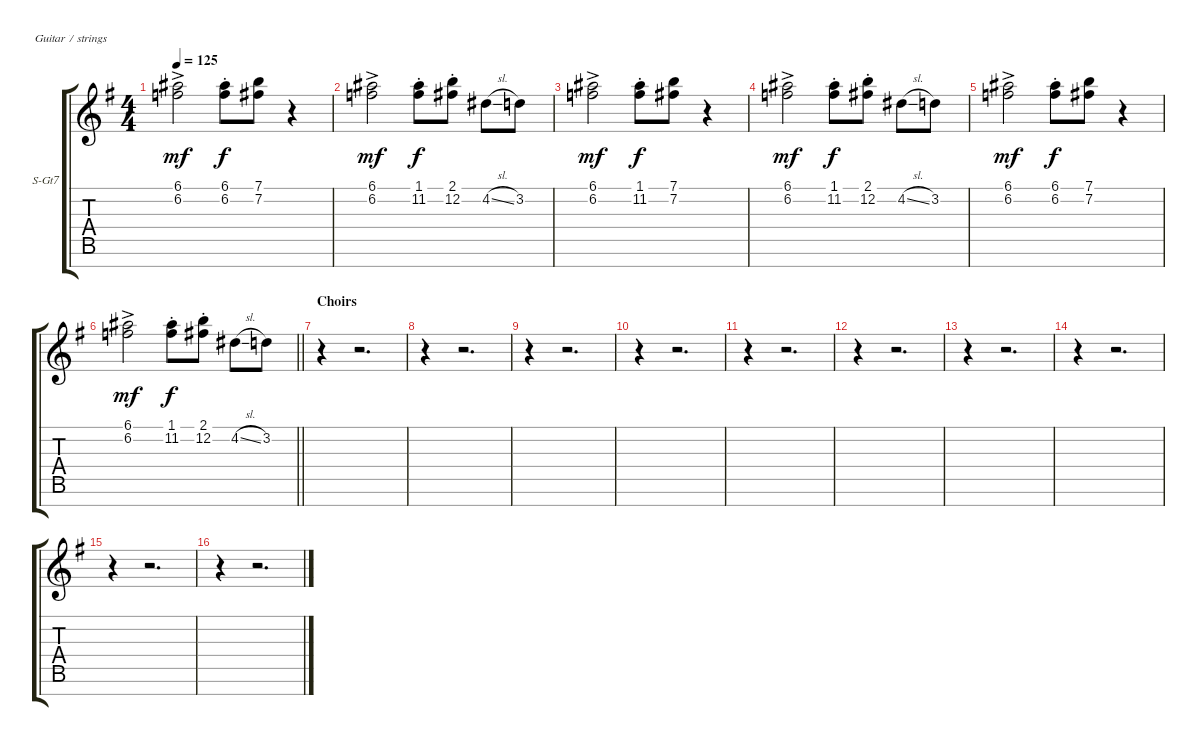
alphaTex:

\bracketExtendMode groupsimilarinstruments
\firstSystemTrackNameOrientation horizontal
\otherSystemsTrackNameOrientation horizontal
\track ("Keyboard 2 - Brat/Shagrath" "S-Gt7") {instrument stringensemble1}
\staff {score tabs}
\tuning (E4 B3 G3 D3 A2 E2 B1)
\displaytranspose 12
\ts (4 4)
\tempo 125
\clef g2
\ks g
(6.1{ac} 6.2{ac}).2{dy mf} (6.1{st} 6.2).8{dy f} (7.1 7.2).8 r.4 |
(6.1{ac} 6.2{ac}).2{dy mf} (1.1{st} 11.2).8{dy f} (2.1{st} 12.2).8 4.2{sl}.8 3.2.8 |
(6.1{ac} 6.2{ac}).2{dy mf} (1.1 11.2{st}).8{dy f} (7.1 7.2).8 r.4 |
(6.1{ac} 6.2{ac}).2{dy mf} (1.1{st} 11.2{st}).8{dy f} (2.1{st} 12.2{st}).8 4.2{sl}.8 3.2.8 |
(6.1{ac} 6.2{ac}).2{dy mf} (6.1{st} 6.2).8{dy f} (7.1 7.2).8 r.4 |
\barLineRight lightlight
(6.1{ac} 6.2{ac}).2{dy mf} (1.1{st} 11.2).8{dy f} (2.1{st} 12.2).8 4.2{sl}.8 3.2.8 |
\section ("" "Choirs")
r.4 r.2{d} |
r.4 r.2{d} |
r.4 r.2{d} |
r.4 r.2{d} |
r.4 r.2{d} |
r.4 r.2{d} |
r.4 r.2{d} |
r.4 r.2{d} |
r.4 r.2{d} |
r.4 r.2{d}
